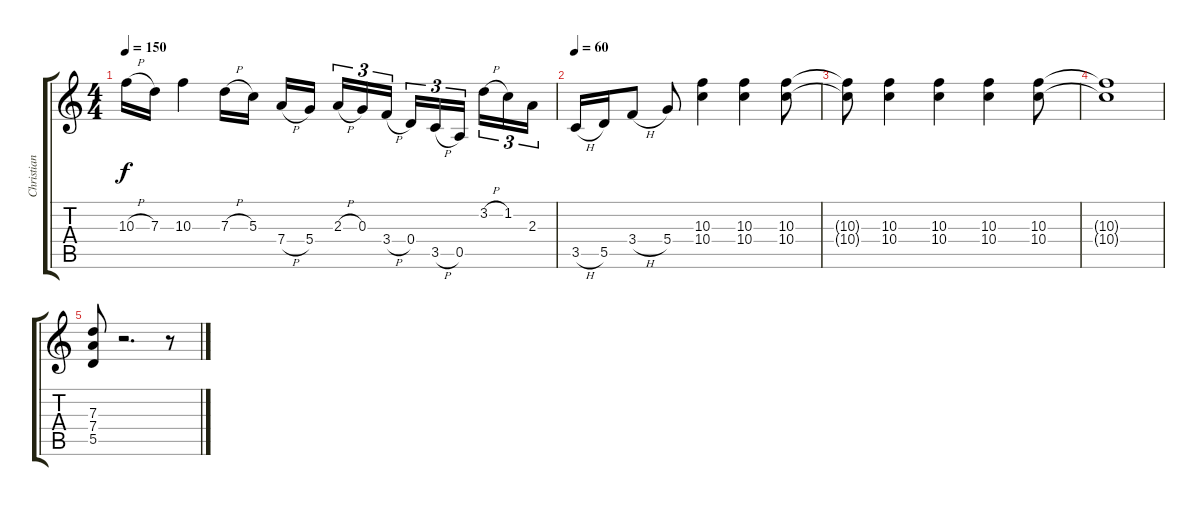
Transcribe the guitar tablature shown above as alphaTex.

\track ("Christian Livingstone" "Christian ") {instrument overdrivenguitar}
\staff {score tabs}
\tuning (E4 B3 G3 D3 A2 E2) {hide}
\ts (4 4)
\tempo 150
\clef g2
\ks c
10.3{h}.16{dy f} 7.3.16 10.3.4 7.3{h}.16 5.3.16 7.4{h}.16 5.4.16 2.3{h}.16{tu (3 2)} 0.3.16{tu (3 2)} 3.4{h}.16{tu (3 2)} 0.4.16{tu (3 2)} 3.5{h}.16{tu (3 2)} 0.5.16{tu (3 2)} 3.2{h}.16{tu (3 2)} 1.2.16{tu (3 2)} 2.3.16{tu (3 2)} |
\tempo 60
3.5{h}.16 5.5.16 3.4{h}.8 5.4.8 (10.3 10.4).4 (10.3 10.4).4 (10.3 10.4).8 |
(10.3{t} 10.4{t}).8 (10.3 10.4).4 (10.3 10.4).4 (10.3 10.4).4 (10.3 10.4).8 |
(10.3{t} 10.4{t}).1 |
(7.3 7.4 5.5).8 r.2{d} r.8
